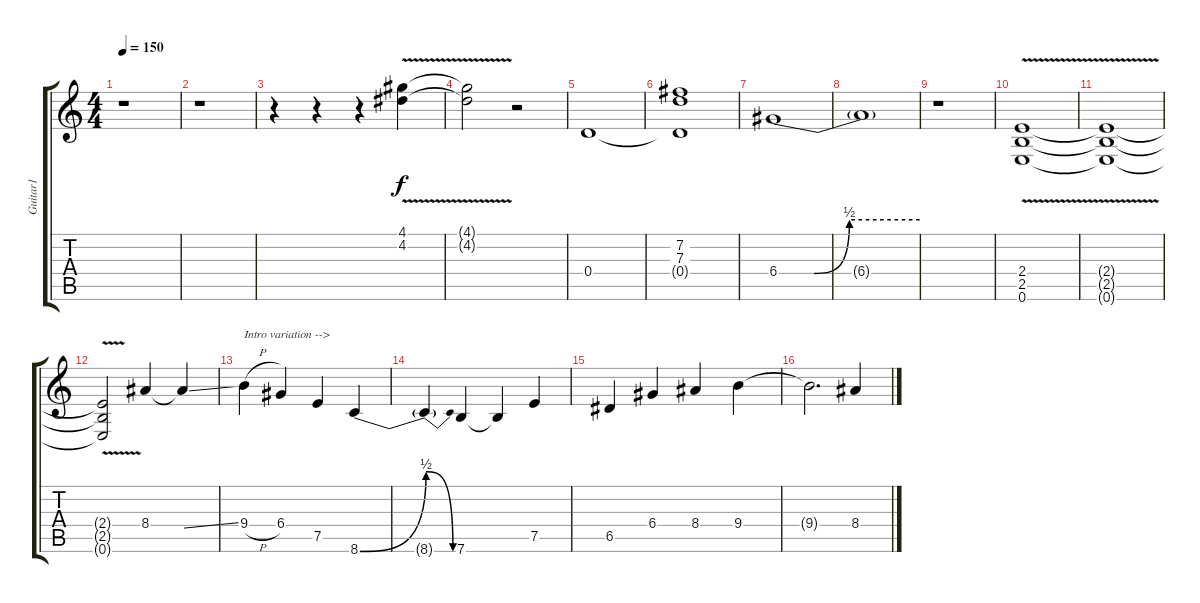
\track ("Guitar1" "Guitar1") {instrument distortionguitar}
\staff {score tabs}
\tuning (E4 B3 G3 D3 A2 E2) {hide}
\ts (4 4)
\tempo 150
\clef g2
\ks c
r.1{dy f} |
r.1 |
r.4 r.4 r.4 (4.1{v} 4.2{v}).4 |
(4.1{v t} 4.2{v t}).2 r.2 |
0.4.1 |
(7.2 7.3 0.4{t}).1 |
6.4{be (custom 0 0 15 0 30 2 60 2)}.1 |
6.4{t}.1 |
r.1 |
(2.4{v} 2.5{v} 0.6).1 |
(2.4{v t} 2.5{v t} 0.6{t}).1 |
(2.4{v t} 2.5{v t} 0.6{t}).2 8.4.4 8.4{ss t}.4 |
9.4{h}.4{txt "Intro variation -->"} 6.4.4 7.5.4 8.6{be (bend 0 0 60 2)}.4 |
8.6{be (release 0 2 60 0) t}.4 7.6.4 7.6{t}.4 7.5.4 |
6.5.4 6.4.4 8.4.4 9.4.4 |
9.4{t}.2{d} 8.4{ss}.4
